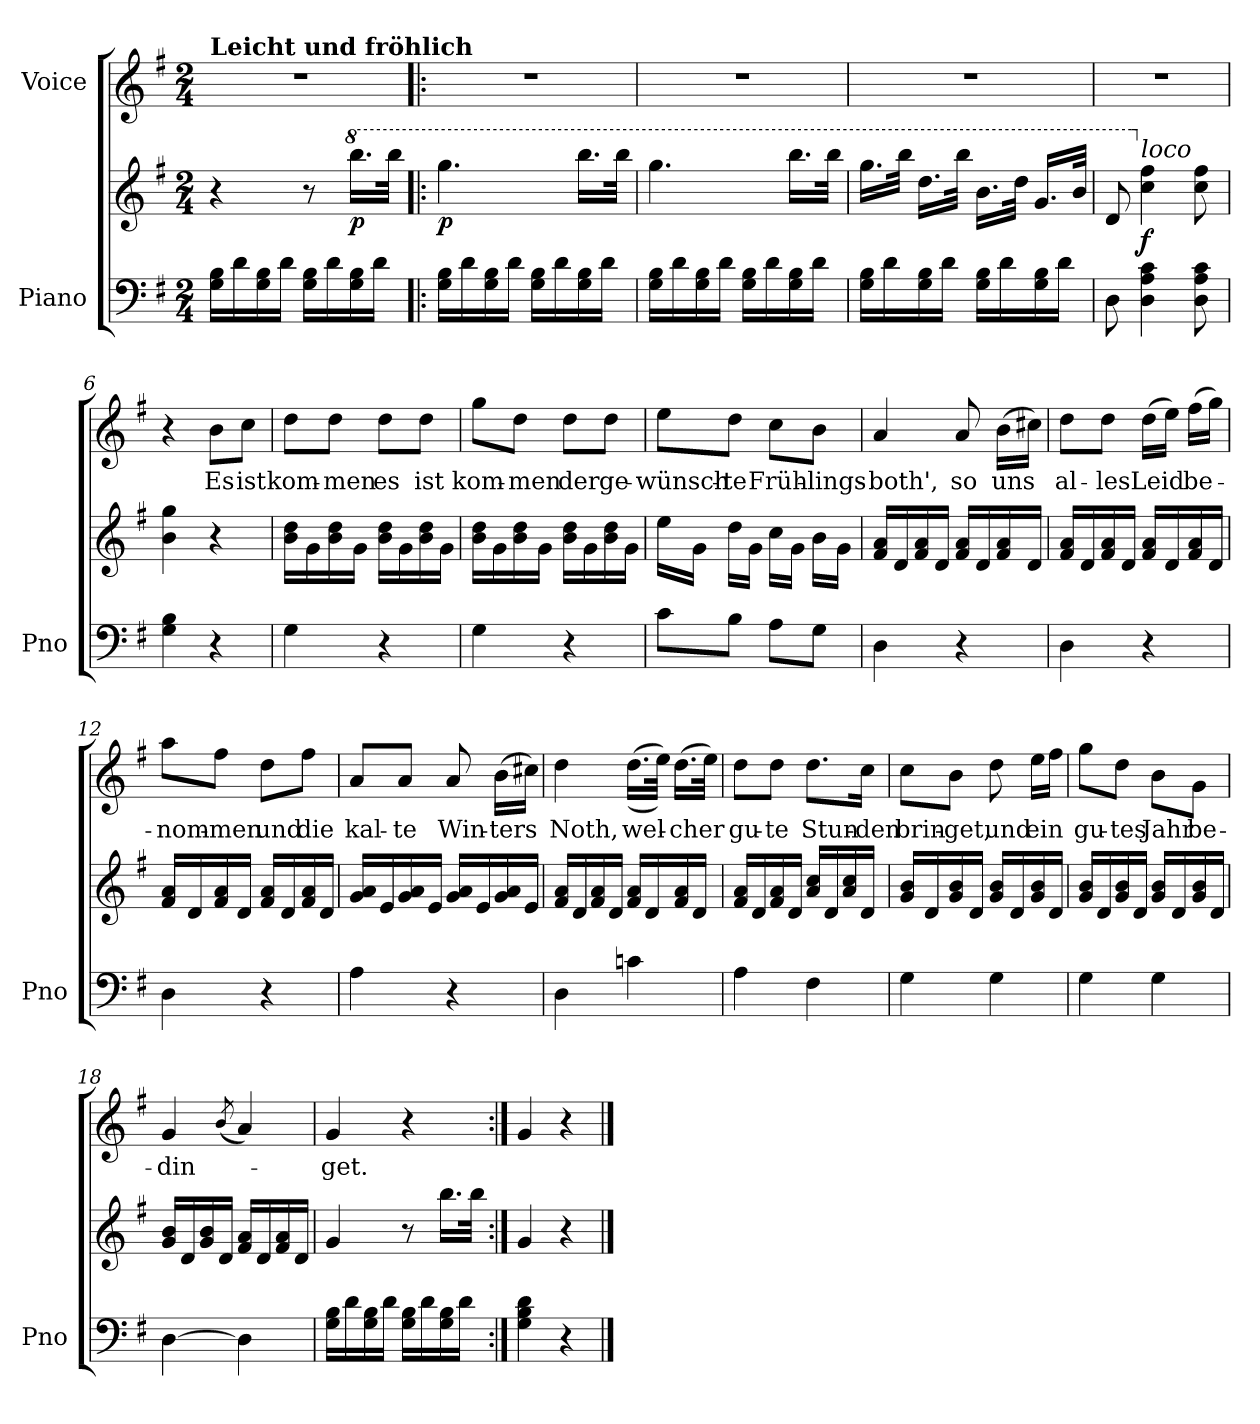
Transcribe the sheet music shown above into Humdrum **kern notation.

**kern	**kern	**dynam	**kern	**text
*part2	*part2	*part2	*part1	*part1
*staff3	*staff2	*staff2/3	*staff1	*staff1
*I"Piano	*	*	*I"Voice	*
*I'Pno	*	*	*	*
*clefF4	*clefG2	*	*clefG2	*
*k[f#]	*k[f#]	*	*k[f#]	*
*M2/4	*M2/4	*	*M2/4	*
=1	=1	=1	=1	=1
!	!	!	!LO:TX:a:B:t=Leicht und fröhlich	!
16G\ 16B\LL	4r	.	2r	.
16d\	.	.	.	.
16G\ 16B\	.	.	.	.
16d\JJ	.	.	.	.
16G\ 16B\LL	8r	.	.	.
16d\	.	.	.	.
*	*8va	*	*	*
!	!	!LO:DY:b	!	!
16G\ 16B\	16.bbb\LL	p	.	.
16d\JJ	.	.	.	.
.	32bbb\JJk	.	.	.
=2!|:	=2!|:	=2!|:	=2!|:	=2!|:
!	!	!LO:DY:b	!	!
16G\ 16B\LL	4.ggg\	p	2r	.
16d\	.	.	.	.
16G\ 16B\	.	.	.	.
16d\JJ	.	.	.	.
16G\ 16B\LL	.	.	.	.
16d\	.	.	.	.
16G\ 16B\	16.bbb\LL	.	.	.
16d\JJ	.	.	.	.
.	32bbb\JJk	.	.	.
=3	=3	=3	=3	=3
16G\ 16B\LL	4.ggg\	.	2r	.
16d\	.	.	.	.
16G\ 16B\	.	.	.	.
16d\JJ	.	.	.	.
16G\ 16B\LL	.	.	.	.
16d\	.	.	.	.
16G\ 16B\	16.bbb\LL	.	.	.
16d\JJ	.	.	.	.
.	32bbb\JJk	.	.	.
=4	=4	=4	=4	=4
16G\ 16B\LL	16.ggg\LL	.	2r	.
16d\	.	.	.	.
.	32bbb\JJk	.	.	.
16G\ 16B\	16.ddd\LL	.	.	.
16d\JJ	.	.	.	.
.	32bbb\JJk	.	.	.
16G\ 16B\LL	16.bb\LL	.	.	.
16d\	.	.	.	.
.	32ddd\JJk	.	.	.
16G\ 16B\	16.gg/LL	.	.	.
16d\JJ	.	.	.	.
.	32bb/JJk	.	.	.
!!LO:LB:g=z
=5	=5	=5	=5	=5
8D\	8dd/	.	2r	.
*	*X8va	*	*	*
!	!LO:TX:a:i:t=loco	!	!	!
!	!	!LO:DY:b	!	!
4D\ 4A\ 4c\	4cc\ 4ff#\	f	.	.
8D\ 8A\ 8c\	8cc\ 8ff#\	.	.	.
=6	=6	=6	=6	=6
4G\ 4B\	4b\ 4gg\	.	4r	.
!	!	!	!	!LO:LY:b
4r	4r	.	8b\L	Es
!	!	!	!	!LO:LY:b
.	.	.	8cc\J	ist
=7	=7	=7	=7	=7
!	!	!	!	!LO:LY:b
4G\	16b\ 16dd\LL	.	8dd\L	kom-
.	16g\	.	.	.
!	!	!	!	!LO:LY:b
.	16b\ 16dd\	.	8dd\J	-men
.	16g\JJ	.	.	.
!	!	!	!	!LO:LY:b
4r	16b\ 16dd\LL	.	8dd\L	es
.	16g\	.	.	.
!	!	!	!	!LO:LY:b
.	16b\ 16dd\	.	8dd\J	ist
.	16g\JJ	.	.	.
=8	=8	=8	=8	=8
!	!	!	!	!LO:LY:b
4G\	16b\ 16dd\LL	.	8gg\L	kom-
.	16g\	.	.	.
!	!	!	!	!LO:LY:b
.	16b\ 16dd\	.	8dd\J	-men
.	16g\JJ	.	.	.
!	!	!	!	!LO:LY:b
4r	16b\ 16dd\LL	.	8dd\L	der
.	16g\	.	.	.
!	!	!	!	!LO:LY:b
.	16b\ 16dd\	.	8dd\J	ge-
.	16g\JJ	.	.	.
=9	=9	=9	=9	=9
!	!	!	!	!LO:LY:b
8c\L	16ee\LL	.	8ee\L	-wünsch-
.	16g\JJ	.	.	.
!	!	!	!	!LO:LY:b
8B\J	16dd\LL	.	8dd\J	-te
.	16g\JJ	.	.	.
!	!	!	!	!LO:LY:b
8A\L	16cc\LL	.	8cc\L	Früh-
.	16g\JJ	.	.	.
!	!	!	!	!LO:LY:b
8G\J	16b\LL	.	8b\J	-lings-
.	16g\JJ	.	.	.
=10	=10	=10	=10	=10
!	!	!	!	!LO:LY:b
4D\	16f#/ 16a/LL	.	4a/	-both',
.	16d/	.	.	.
.	16f#/ 16a/	.	.	.
.	16d/JJ	.	.	.
!	!	!	!	!LO:LY:b
4r	16f#/ 16a/LL	.	8a/	so
.	16d/	.	.	.
!	!	!	!	!LO:LY:b
.	16f#/ 16a/	.	(>16b\LL	uns
.	16d/JJ	.	16cc#X\JJ)	.
!!LO:LB:g=z
=11	=11	=11	=11	=11
!	!	!	!	!LO:LY:b
4D\	16f#/ 16a/LL	.	8dd\L	al-
.	16d/	.	.	.
!	!	!	!	!LO:LY:b
.	16f#/ 16a/	.	8dd\J	-les
.	16d/JJ	.	.	.
!	!	!	!	!LO:LY:b
4r	16f#/ 16a/LL	.	(>16dd\LL	Leid
.	16d/	.	16ee\JJ)	.
!	!	!	!	!LO:LY:b
.	16f#/ 16a/	.	(>16ff#\LL	be-
.	16d/JJ	.	16gg\JJ)	.
=12	=12	=12	=12	=12
!	!	!	!	!LO:LY:b
4D\	16f#/ 16a/LL	.	8aa\L	-nom-
.	16d/	.	.	.
!	!	!	!	!LO:LY:b
.	16f#/ 16a/	.	8ff#\J	-men
.	16d/JJ	.	.	.
!	!	!	!	!LO:LY:b
4r	16f#/ 16a/LL	.	8dd\L	und
.	16d/	.	.	.
!	!	!	!	!LO:LY:b
.	16f#/ 16a/	.	8ff#\J	die
.	16d/JJ	.	.	.
=13	=13	=13	=13	=13
!	!	!	!	!LO:LY:b
4A\	16g/ 16a/LL	.	8a/L	kal-
.	16e/	.	.	.
!	!	!	!	!LO:LY:b
.	16g/ 16a/	.	8a/J	-te
.	16e/JJ	.	.	.
!	!	!	!	!LO:LY:b
4r	16g/ 16a/LL	.	8a/	Win-
.	16e/	.	.	.
!	!	!	!	!LO:LY:b
.	16g/ 16a/	.	(>16b\LL	-ters
.	16e/JJ	.	16cc#X\JJ)	.
=14	=14	=14	=14	=14
!	!	!	!	!LO:LY:b
4D\	16f#/ 16a/LL	.	4dd\	Noth,
.	16d/	.	.	.
.	16f#/ 16a/	.	.	.
.	16d/JJ	.	.	.
!	!	!	!	!LO:LY:b
4cn\	16f#/ 16a/LL	.	(>(>16.dd\LL	wel-
.	16d/	.	.	.
.	.	.	32ee\JJk))	.
!	!	!	!	!LO:LY:b
.	16f#/ 16a/	.	(>16.dd\LL	-cher
.	16d/JJ	.	.	.
.	.	.	32ee\JJk)	.
=15	=15	=15	=15	=15
!	!	!	!	!LO:LY:b
4A\	16f#/ 16a/LL	.	8dd\L	gu-
.	16d/	.	.	.
!	!	!	!	!LO:LY:b
.	16f#/ 16a/	.	8dd\J	-te
.	16d/JJ	.	.	.
!	!	!	!	!LO:LY:b
4F#\	16a/ 16cc/LL	.	8.dd\L	Stun-
.	16d/	.	.	.
.	16a/ 16cc/	.	.	.
!	!	!	!	!LO:LY:b
.	16d/JJ	.	16cc\Jk	-den
!!LO:PB:g=z
=16	=16	=16	=16	=16
!	!	!	!	!LO:LY:b
4G\	16g/ 16b/LL	.	8cc\L	brin-
.	16d/	.	.	.
!	!	!	!	!LO:LY:b
.	16g/ 16b/	.	8b\J	-get,
.	16d/JJ	.	.	.
!	!	!	!	!LO:LY:b
4G\	16g/ 16b/LL	.	8dd\	und
.	16d/	.	.	.
!	!	!	!	!LO:LY:b
.	16g/ 16b/	.	16ee\LL	ein
.	16d/JJ	.	16ff#\JJ	.
=17	=17	=17	=17	=17
!	!	!	!	!LO:LY:b
4G\	16g/ 16b/LL	.	8gg\L	gu-
.	16d/	.	.	.
!	!	!	!	!LO:LY:b
.	16g/ 16b/	.	8dd\J	-tes
.	16d/JJ	.	.	.
!	!	!	!	!LO:LY:b
4G\	16g/ 16b/LL	.	8b\L	Jahr
.	16d/	.	.	.
!	!	!	!	!LO:LY:b
.	16g/ 16b/	.	8g\J	be-
.	16d/JJ	.	.	.
=18	=18	=18	=18	=18
!	!	!	!	!LO:LY:b
[4D\	16g/ 16b/LL	.	4g/	-din-
.	16d/	.	.	.
.	16g/ 16b/	.	.	.
.	16d/JJ	.	.	.
.	.	.	(<8qb/	.
4D\]	16f#/ 16a/LL	.	4a/)	.
.	16d/	.	.	.
.	16f#/ 16a/	.	.	.
.	16d/JJ	.	.	.
=19	=19	=19	=19	=19
!	!	!	!	!LO:LY:b
16G\ 16B\LL	4g/	.	4g/	-get.
16d\	.	.	.	.
16G\ 16B\	.	.	.	.
16d\JJ	.	.	.	.
16G\ 16B\LL	8r	.	4r	.
16d\	.	.	.	.
16G\ 16B\	16.bb\LL	.	.	.
16d\JJ	.	.	.	.
.	32bb\JJk	.	.	.
=20:|!	=20:|!	=20:|!	=20:|!	=20:|!
4G\ 4B\ 4d\	4g/	.	4g/	.
4r	4r	.	4r	.
==	==	==	==	==
*-	*-	*-	*-	*-
